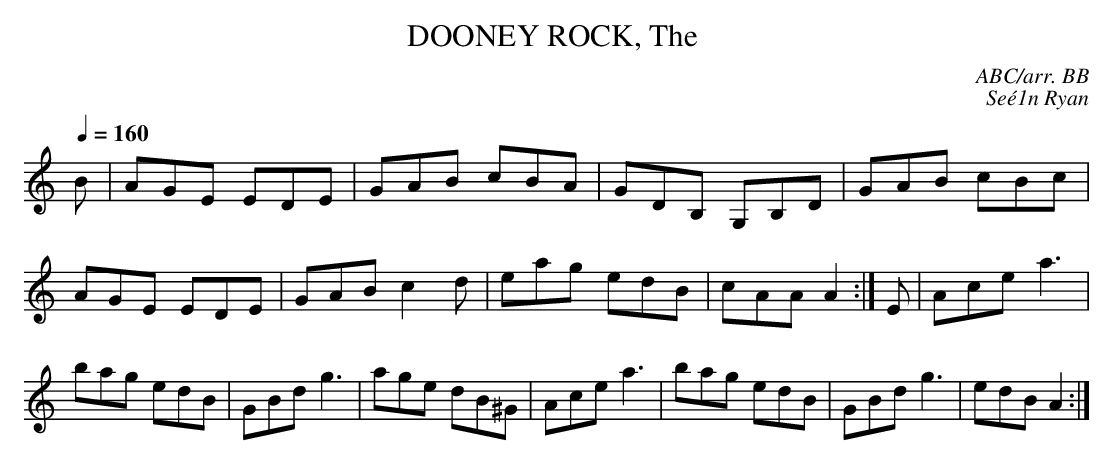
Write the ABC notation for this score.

X:1
T:DOONEY ROCK, The \
C:ABC/arr. BB\
C:Se\'e1n Ryan\
Q:1/4=160\
L:1/8\
M:6/8\
K:Am\
B|AGE EDE|GAB cBA|GDB, G,B,D|GAB cBc|\
AGE EDE|GAB c2d|eag edB|cAA A2:|\
E|Ace a3|bag edB|GBd g3|age dB^G|\
Ace a3|bag edB|GBd g3|edB A2:|\
\
\
